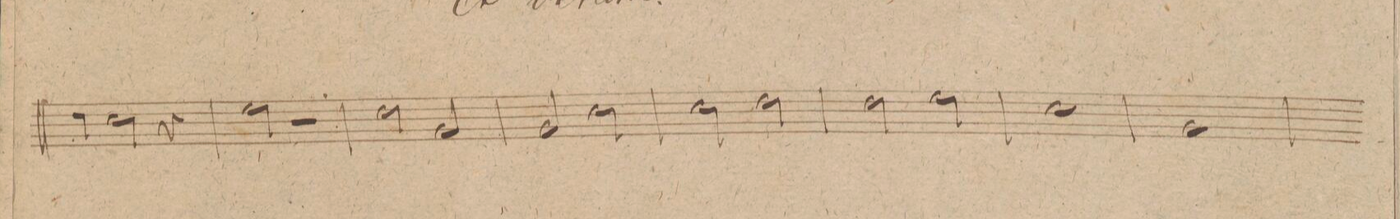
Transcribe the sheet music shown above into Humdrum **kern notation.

**kern	**dynam
*I"Corno. 2do in D	*
*clefG2	*
*k[]	*
*met(c|)	*
*M2/2	*
4dd\	.
2cc\	.
4r	.
=213	=213
2ee\	.
2r	.
=214	=214
2dd\	.
2g/	.
=215	=215
2g/	.
2cc\	.
=216	=216
2cc\	.
2dd\	.
=217	=217
2dd\	.
2ee\	.
=218	=218
1cc	.
=219	=219
1g	.
=220	=220
*-	*-
